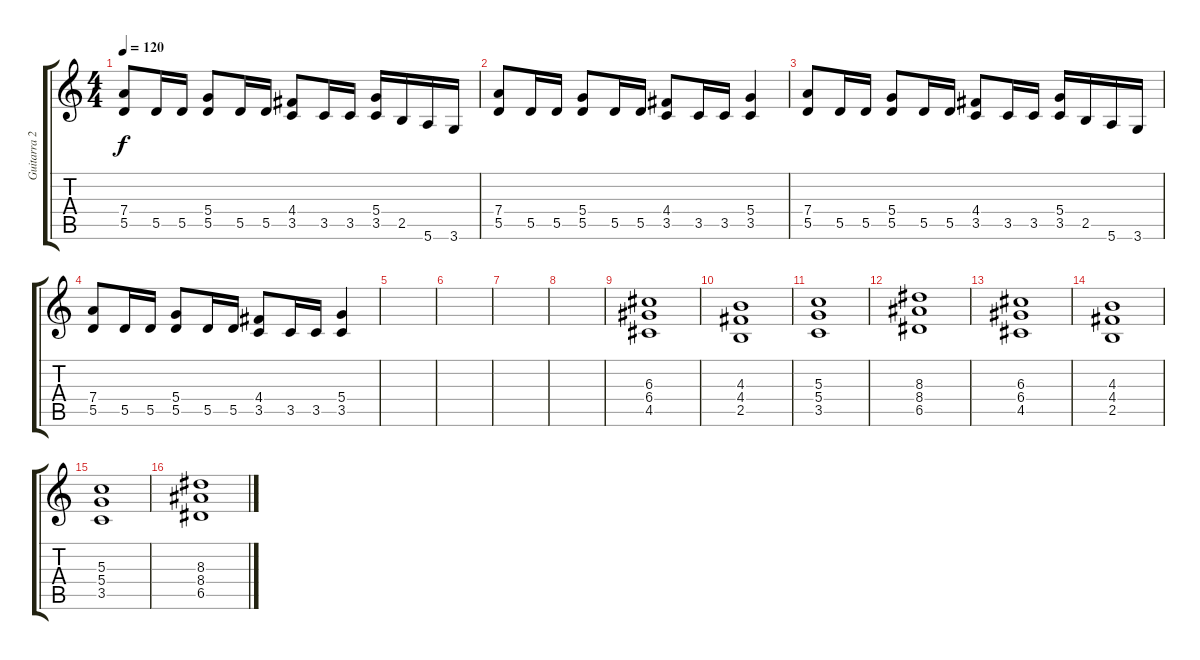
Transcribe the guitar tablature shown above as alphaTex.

\track ("Guitarra 2" "Guitarra 2") {instrument distortionguitar}
\staff {score tabs}
\tuning (E4 B3 G3 D3 A2 E2) {hide}
\ts (4 4)
\tempo 120
\clef g2
\ks c
(7.4 5.5).8{dy f} 5.5.16 5.5.16 (5.4 5.5).8 5.5.16 5.5.16 (4.4 3.5).8 3.5.16 3.5.16 (5.4 3.5).16 2.5.16 5.6.16 3.6.16 |
(7.4 5.5).8 5.5.16 5.5.16 (5.4 5.5).8 5.5.16 5.5.16 (4.4 3.5).8 3.5.16 3.5.16 (5.4 3.5).4 |
(7.4 5.5).8 5.5.16 5.5.16 (5.4 5.5).8 5.5.16 5.5.16 (4.4 3.5).8 3.5.16 3.5.16 (5.4 3.5).16 2.5.16 5.6.16 3.6.16 |
(7.4 5.5).8 5.5.16 5.5.16 (5.4 5.5).8 5.5.16 5.5.16 (4.4 3.5).8 3.5.16 3.5.16 (5.4 3.5).4 |
|
|
|
|
(6.3 6.4 4.5).1 |
(4.3 4.4 2.5).1 |
(5.3 5.4 3.5).1 |
(8.3 8.4 6.5).1 |
(6.3 6.4 4.5).1 |
(4.3 4.4 2.5).1 |
(5.3 5.4 3.5).1 |
(8.3 8.4 6.5).1
